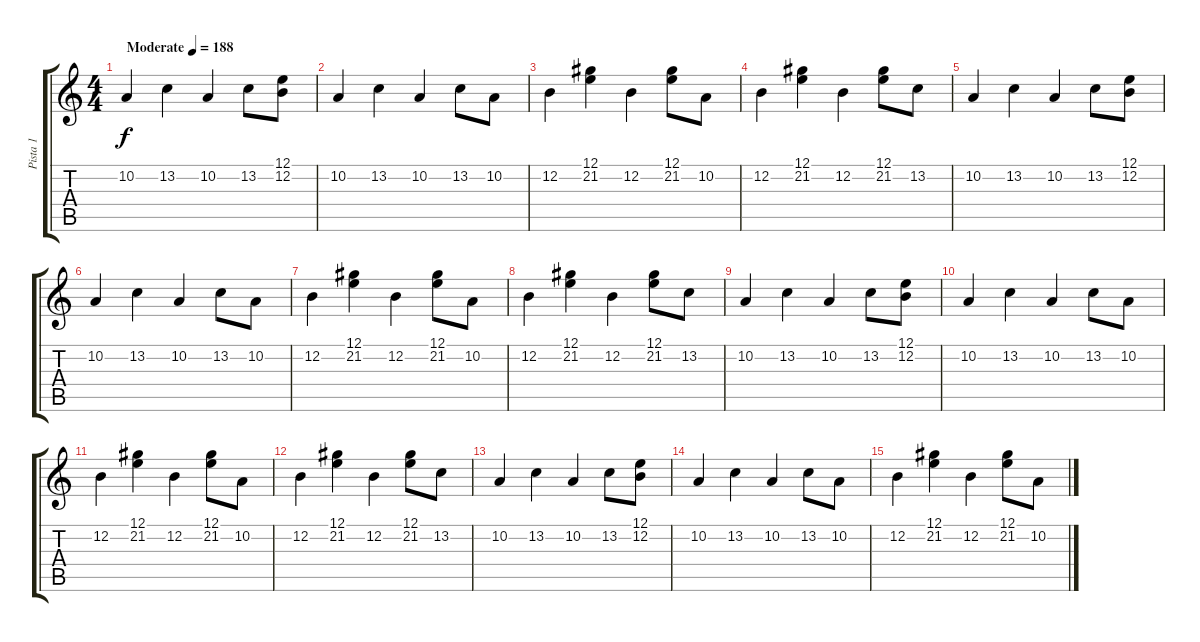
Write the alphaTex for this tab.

\track ("Pista 1" "Pista 1") {instrument acousticgrandpiano}
\staff {score tabs}
\tuning (E4 B3 G3 D3 A2 E2) {hide}
\ts (4 4)
\tempo (188 "Moderate")
\clef g2
\ks c
10.2.4{dy f instrument acousticgrandpiano} 13.2.4 10.2.4 13.2.8 (12.1 12.2).8 |
10.2.4 13.2.4 10.2.4 13.2.8 10.2.8 |
12.2.4 (12.1 21.2).4 12.2.4 (12.1 21.2).8 10.2.8 |
12.2.4 (12.1 21.2).4 12.2.4 (12.1 21.2).8 13.2.8 |
10.2.4 13.2.4 10.2.4 13.2.8 (12.1 12.2).8 |
10.2.4 13.2.4 10.2.4 13.2.8 10.2.8 |
12.2.4 (12.1 21.2).4 12.2.4 (12.1 21.2).8 10.2.8 |
12.2.4 (12.1 21.2).4 12.2.4 (12.1 21.2).8 13.2.8 |
10.2.4{volume 10} 13.2.4 10.2.4 13.2.8 (12.1 12.2).8 |
10.2.4 13.2.4 10.2.4 13.2.8 10.2.8 |
12.2.4 (12.1 21.2).4 12.2.4 (12.1 21.2).8 10.2.8 |
12.2.4 (12.1 21.2).4 12.2.4 (12.1 21.2).8 13.2.8 |
10.2.4{volume 10} 13.2.4 10.2.4 13.2.8 (12.1 12.2).8 |
10.2.4 13.2.4 10.2.4 13.2.8 10.2.8 |
12.2.4 (12.1 21.2).4 12.2.4 (12.1 21.2).8 10.2.8
